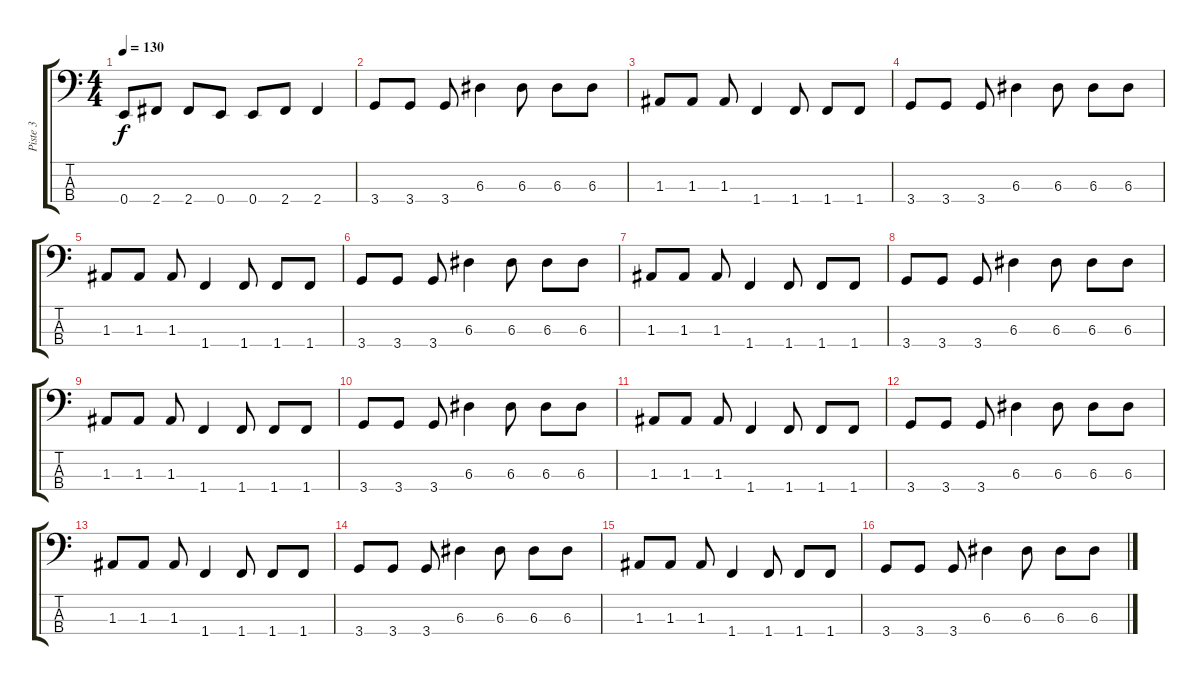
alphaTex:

\track ("Piste 3" "Piste 3") {instrument electricbassfinger}
\staff {score tabs}
\tuning (G2 D2 A1 E1) {hide}
\ts (4 4)
\tempo 130
\clef f4
\ks c
0.4.8{dy f} 2.4.8 2.4.8 0.4.8 0.4.8 2.4.8 2.4.4 |
3.4.8 3.4.8 3.4.8 6.3.4 6.3.8 6.3.8 6.3.8 |
1.3.8 1.3.8 1.3.8 1.4.4 1.4.8 1.4.8 1.4.8 |
3.4.8 3.4.8 3.4.8 6.3.4 6.3.8 6.3.8 6.3.8 |
1.3.8 1.3.8 1.3.8 1.4.4 1.4.8 1.4.8 1.4.8 |
3.4.8 3.4.8 3.4.8 6.3.4 6.3.8 6.3.8 6.3.8 |
1.3.8 1.3.8 1.3.8 1.4.4 1.4.8 1.4.8 1.4.8 |
3.4.8 3.4.8 3.4.8 6.3.4 6.3.8 6.3.8 6.3.8 |
1.3.8 1.3.8 1.3.8 1.4.4 1.4.8 1.4.8 1.4.8 |
3.4.8 3.4.8 3.4.8 6.3.4 6.3.8 6.3.8 6.3.8 |
1.3.8 1.3.8 1.3.8 1.4.4 1.4.8 1.4.8 1.4.8 |
3.4.8 3.4.8 3.4.8 6.3.4 6.3.8 6.3.8 6.3.8 |
1.3.8 1.3.8 1.3.8 1.4.4 1.4.8 1.4.8 1.4.8 |
3.4.8 3.4.8 3.4.8 6.3.4 6.3.8 6.3.8 6.3.8 |
1.3.8 1.3.8 1.3.8 1.4.4 1.4.8 1.4.8 1.4.8 |
3.4.8 3.4.8 3.4.8 6.3.4 6.3.8 6.3.8 6.3.8
